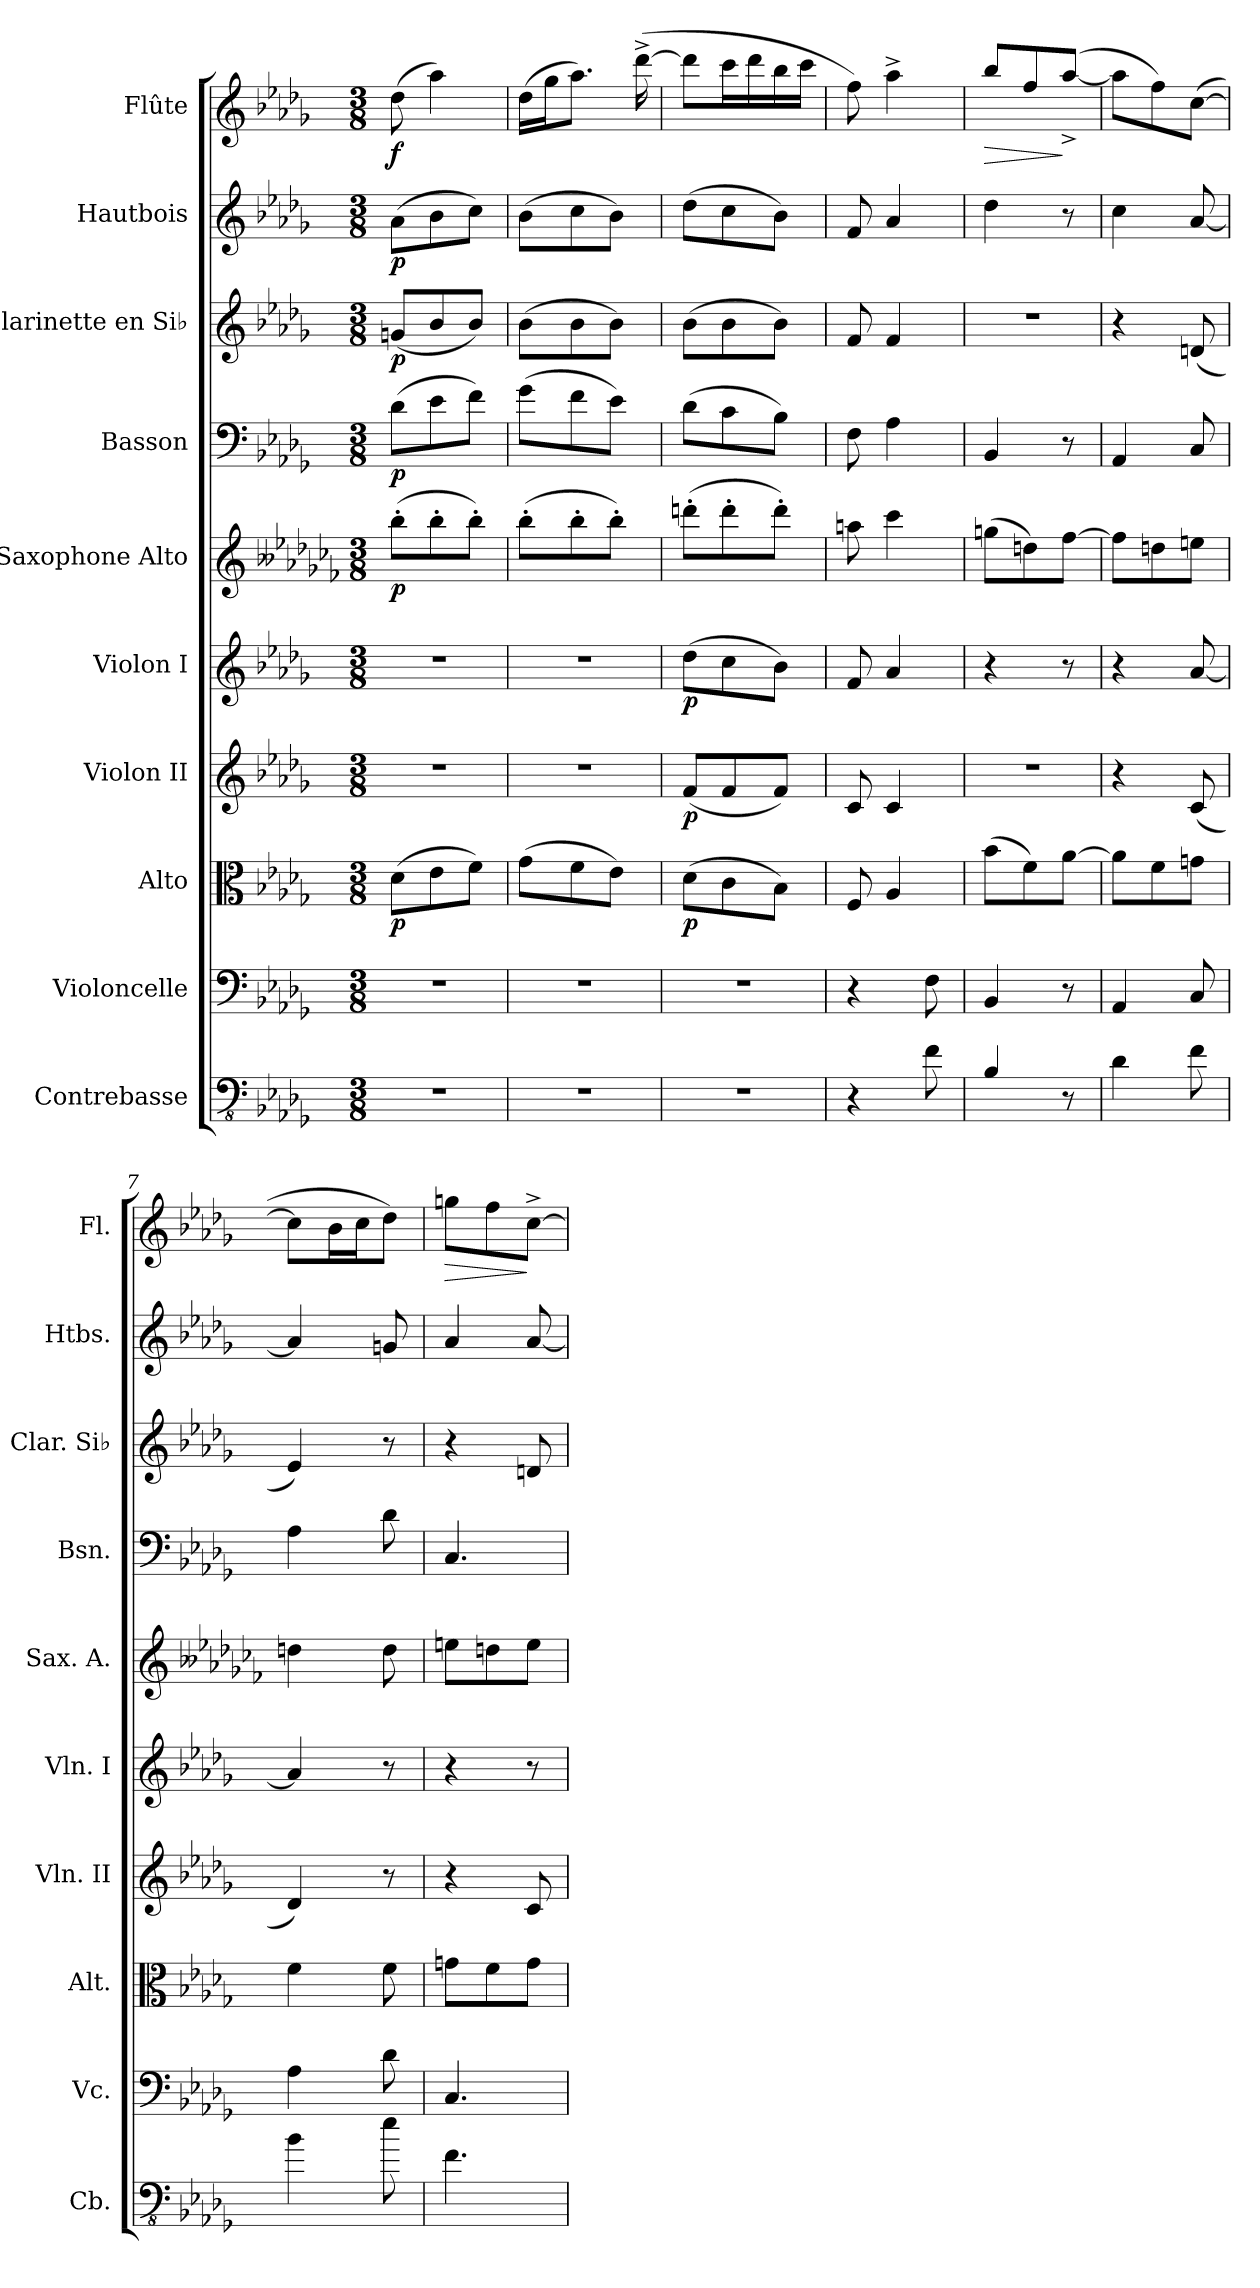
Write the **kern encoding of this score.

**kern	**kern	**kern	**dynam	**kern	**dynam	**kern	**dynam	**kern	**dynam	**kern	**dynam	**kern	**dynam	**kern	**dynam	**kern	**dynam
*part10	*part9	*part8	*part8	*part7	*part7	*part6	*part6	*part5	*part5	*part4	*part4	*part3	*part3	*part2	*part2	*part1	*part1
*staff10	*staff9	*staff8	*staff8	*staff7	*staff7	*staff6	*staff6	*staff5	*staff5	*staff4	*staff4	*staff3	*staff3	*staff2	*staff2	*staff1	*staff1
*I"Contrebasse	*I"Violoncelle	*I"Alto	*	*I"Violon II	*	*I"Violon I	*	*I"Saxophone Alto	*	*I"Basson	*	*I"Clarinette en Si♭	*	*I"Hautbois	*	*I"Flûte	*
*I'Cb.	*I'Vc.	*I'Alt.	*	*I'Vln. II	*	*I'Vln. I	*	*I'Sax. A.	*	*I'Bsn.	*	*I'Clar. Si♭	*	*I'Htbs.	*	*I'Fl.	*
*clefFv4	*clefF4	*clefC3	*	*clefG2	*	*clefG2	*	*clefG2	*	*clefF4	*	*clefG2	*	*clefG2	*	*clefG2	*
*ITrd7c12	*	*	*	*	*	*	*	*ITrd5c9	*	*	*	*ITrd1c2	*	*	*	*	*
*k[b-e-a-d-g-]	*k[b-e-a-d-g-]	*k[b-e-a-d-g-]	*	*k[b-e-a-d-g-]	*	*k[b-e-a-d-g-]	*	*k[b--e-a-d-g-c-f-]	*	*k[b-e-a-d-g-]	*	*k[b-e-a-d-g-c-f-]	*	*k[b-e-a-d-g-]	*	*k[b-e-a-d-g-]	*
*M3/8	*M3/8	*M3/8	*	*M3/8	*	*M3/8	*	*M3/8	*	*M3/8	*	*M3/8	*	*M3/8	*	*M3/8	*
*MM45	*MM45	*MM45	*	*MM45	*	*MM45	*	*MM45	*	*MM45	*	*MM45	*	*MM45	*	*MM45	*
=1	=1	=1	=1	=1	=1	=1	=1	=1	=1	=1	=1	=1	=1	=1	=1	=1	=1
!	!	!	!LO:DY:b	!	!	!	!	!	!LO:DY:b	!	!LO:DY:b	!	!LO:DY:b	!	!LO:DY:b	!	!LO:DY:b
4.r	4.r	(>8d-\L	p	4.r	.	4.r	.	(>8dd-'\L	p	(>8d-\L	p	(<8fn/L	p	(>8a-\L	p	(>8dd-\	f
.	.	8e-\	.	.	.	.	.	8dd-'\	.	8e-\	.	8a-/	.	8b-\	.	4aa-\)	.
.	.	8f\J)	.	.	.	.	.	8dd-'\J)	.	8f\J)	.	8a-/J)	.	8cc\J)	.	.	.
=2	=2	=2	=2	=2	=2	=2	=2	=2	=2	=2	=2	=2	=2	=2	=2	=2	=2
4.r	4.r	(>8g-\L	.	4.r	.	4.r	.	(>8dd-'\L	.	(>8g-\L	.	(>8a-\L	.	(>8b-\L	.	(>16dd-\LL	.
.	.	.	.	.	.	.	.	.	.	.	.	.	.	.	.	16gg-\J	.
.	.	8f\	.	.	.	.	.	8dd-'\	.	8f\	.	8a-\	.	8cc\	.	8.aa-\J)	.
.	.	8e-\J)	.	.	.	.	.	8dd-'\J)	.	8e-\J)	.	8a-\J)	.	8b-\J)	.	.	.
.	.	.	.	.	.	.	.	.	.	.	.	.	.	.	.	(>[16ddd-^\	.
=3	=3	=3	=3	=3	=3	=3	=3	=3	=3	=3	=3	=3	=3	=3	=3	=3	=3
!	!	!	!LO:DY:b	!	!LO:DY:b	!	!LO:DY:b	!	!	!	!	!	!	!	!	!	!
4.r	4.r	(>8d-\L	p	(<8f/L	p	(>8dd-\L	p	(>8ffn'\L	.	(>8d-\L	.	(>8a-\L	.	(>8dd-\L	.	8ddd-\L]	.
.	.	8c\	.	8f/	.	8cc\	.	8ff'\	.	8c\	.	8a-\	.	8cc\	.	16ccc\L	.
.	.	.	.	.	.	.	.	.	.	.	.	.	.	.	.	16ddd-\	.
.	.	8B-\J)	.	8f/J)	.	8b-\J)	.	8ff'\J)	.	8B-\J)	.	8a-\J)	.	8b-\J)	.	16bb-\	.
.	.	.	.	.	.	.	.	.	.	.	.	.	.	.	.	16ccc\JJ	.
=4	=4	=4	=4	=4	=4	=4	=4	=4	=4	=4	=4	=4	=4	=4	=4	=4	=4
4r	4r	8F/	.	8c/	.	8f/	.	8ccn\	.	8F\	.	8e-/	.	8f/	.	8ff\)	.
.	.	4A-/	.	4c/	.	4a-/	.	4ee-\	.	4A-\	.	4e-/	.	4a-/	.	4aa-^\	.
8FF\	8F\	.	.	.	.	.	.	.	.	.	.	.	.	.	.	.	.
=5	=5	=5	=5	=5	=5	=5	=5	=5	=5	=5	=5	=5	=5	=5	=5	=5	=5
!	!	!	!	!	!	!	!	!	!	!	!	!	!	!	!	!	!LO:HP:b
4BBB-/	4BB-/	(>8b-\L	.	4.r	.	4r	.	(>8b-X\L	.	4BB-/	.	4.r	.	4dd-\	.	8bb-/L	>
.	.	8f\)	.	.	.	.	.	8fn\)	.	.	.	.	.	.	.	8ff/	.
8r	8r	[8a-\J	.	.	.	8r	.	[8a-\J	.	8r	.	.	.	8r	.	(>[8aa-^/J	]
=6	=6	=6	=6	=6	=6	=6	=6	=6	=6	=6	=6	=6	=6	=6	=6	=6	=6
4DD-\	4AA-/	8a-\L]	.	4r	.	4r	.	8a-\L]	.	4AA-/	.	4r	.	4cc\	.	8aa-\L]	.
.	.	8f\	.	.	.	.	.	8fn\	.	.	.	.	.	.	.	8ff\)	.
8FF\	8C/	8gn\J	.	(<8c/	.	[8a-/	.	8gn\J	.	8C/	.	(<8cn/	.	[8a-/	.	(>[8cc\J	.
=7	=7	=7	=7	=7	=7	=7	=7	=7	=7	=7	=7	=7	=7	=7	=7	=7	=7
4BB-\	4A-\	4f\	.	4d-/)	.	4a-/]	.	4fn\	.	4A-\	.	4d-/)	.	4a-/]	.	8cc\L]	.
.	.	.	.	.	.	.	.	.	.	.	.	.	.	.	.	16b-\L	.
.	.	.	.	.	.	.	.	.	.	.	.	.	.	.	.	16cc\J	.
8E-\	8d-\	8f\	.	8r	.	8r	.	8f\	.	8d-\	.	8r	.	8gn/	.	8dd-\J)	.
!!LO:PB:g=z
=8	=8	=8	=8	=8	=8	=8	=8	=8	=8	=8	=8	=8	=8	=8	=8	=8	=8
!	!	!	!	!	!	!	!	!	!	!	!	!	!	!	!	!	!LO:HP:b
4.FF\	4.C/	8gn\L	.	4r	.	4r	.	8gn\L	.	4.C/	.	4r	.	4a-/	.	8ggn\L	>
.	.	8f\	.	.	.	.	.	8fn\	.	.	.	.	.	.	.	8ff\	.
.	.	8g\J	.	8c/	.	8r	.	8g\J	.	.	.	8cn/	.	[8a-/	.	[8cc^\J	]
=	=	=	=	=	=	=	=	=	=	=	=	=	=	=	=	=	=
*-	*-	*-	*-	*-	*-	*-	*-	*-	*-	*-	*-	*-	*-	*-	*-	*-	*-
